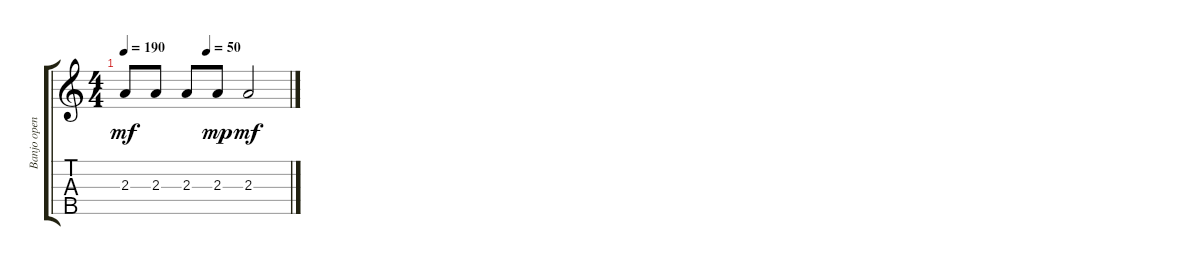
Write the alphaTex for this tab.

\track ("Banjo open G" "Banjo open") {instrument banjo}
\staff {score tabs}
\tuning (D4 B3 G3 D3 G4) {hide}
\displaytranspose 12
\ts (4 4)
\tempo 190
\tempo (50 0.5)
\clef g2
\ks c
2.3.8{dy mf} 2.3.8 2.3.8 2.3.8{dy mp} 2.3.2{dy mf}
